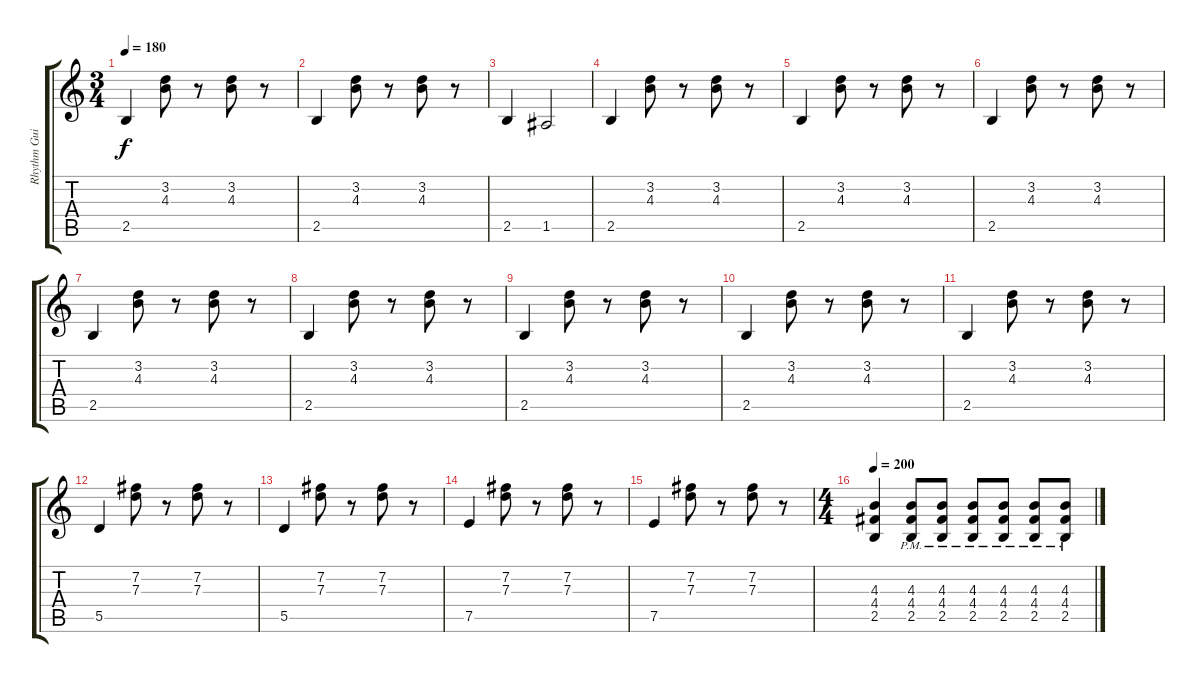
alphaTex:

\track ("Rhythm Guitar 1" "Rhythm Gui") {instrument acousticguitarsteel}
\staff {score tabs}
\tuning (E4 B3 G3 D3 A2 E2) {hide}
\ts (3 4)
\tempo 180
\clef g2
\ks c
2.5.4{dy f instrument electricguitarclean} (3.2 4.3).8 r.8 (3.2 4.3).8 r.8 |
2.5.4{instrument electricguitarclean} (3.2 4.3).8 r.8 (3.2 4.3).8 r.8 |
2.5.4{instrument electricguitarclean} 1.5.2 |
2.5.4{instrument electricguitarclean} (3.2 4.3).8 r.8 (3.2 4.3).8 r.8 |
2.5.4{instrument electricguitarclean} (3.2 4.3).8 r.8 (3.2 4.3).8 r.8 |
2.5.4{instrument electricguitarclean} (3.2 4.3).8 r.8 (3.2 4.3).8 r.8 |
2.5.4{instrument electricguitarclean} (3.2 4.3).8 r.8 (3.2 4.3).8 r.8 |
2.5.4{instrument electricguitarclean} (3.2 4.3).8 r.8 (3.2 4.3).8 r.8 |
2.5.4{instrument electricguitarclean} (3.2 4.3).8 r.8 (3.2 4.3).8 r.8 |
2.5.4{instrument electricguitarclean} (3.2 4.3).8 r.8 (3.2 4.3).8 r.8 |
2.5.4{instrument electricguitarclean} (3.2 4.3).8 r.8 (3.2 4.3).8 r.8 |
5.5.4{instrument electricguitarclean} (7.2 7.3).8 r.8 (7.2 7.3).8 r.8 |
5.5.4{instrument electricguitarclean} (7.2 7.3).8 r.8 (7.2 7.3).8 r.8 |
7.5.4{instrument electricguitarclean} (7.2 7.3).8 r.8 (7.2 7.3).8 r.8 |
7.5.4{instrument electricguitarclean} (7.2 7.3).8 r.8 (7.2 7.3).8 r.8 |
\ts (4 4)
\tempo 200
(4.3 4.4 2.5).4{instrument overdrivenguitar} (4.3{pm} 4.4{pm} 2.5{pm}).8 (4.3{pm} 4.4{pm} 2.5{pm}).8 (4.3{pm} 4.4{pm} 2.5{pm}).8 (4.3{pm} 4.4{pm} 2.5{pm}).8 (4.3{pm} 4.4{pm} 2.5{pm}).8 (4.3{pm} 4.4{pm} 2.5{pm}).8
